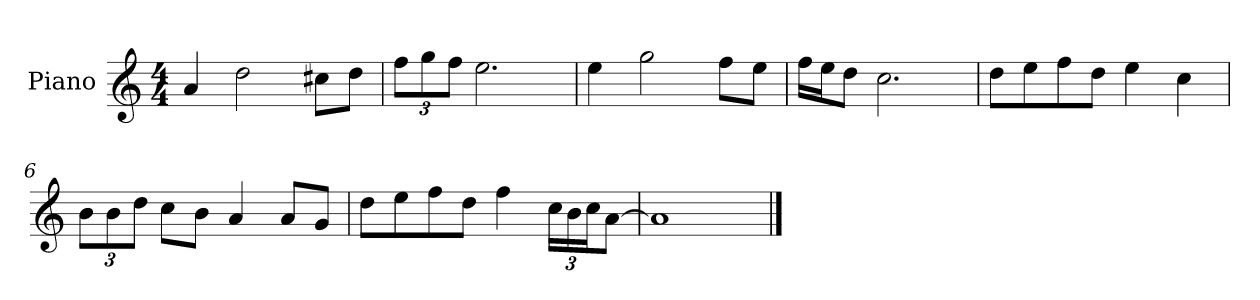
**kern
*part1
*staff1
*I"Piano
*I'P-no
*clefG2
*k[]
*M4/4
*MM90
=1
4a/
2dd\
8cc#X\L
8dd\J
=2
*Xbrackettup
12ff\L
12gg\
12ff\J
2.ee\
=3
4ee\
2gg\
8ff\L
8ee\J
=4
16ff\LL
16ee\J
8dd\J
2.cc\
=5
8dd\L
8ee\
8ff\
8dd\J
4ee\
4cc\
=6
12b\L
12b\
12dd\J
8cc\L
8b\J
4a/
8a/L
8g/J
!!LO:LB:g=z
=7
8dd\L
8ee\
8ff\
8dd\J
4ff\
24cc\LL
24b\
24cc\J
[8a\J
=8
1a]
==
*-
